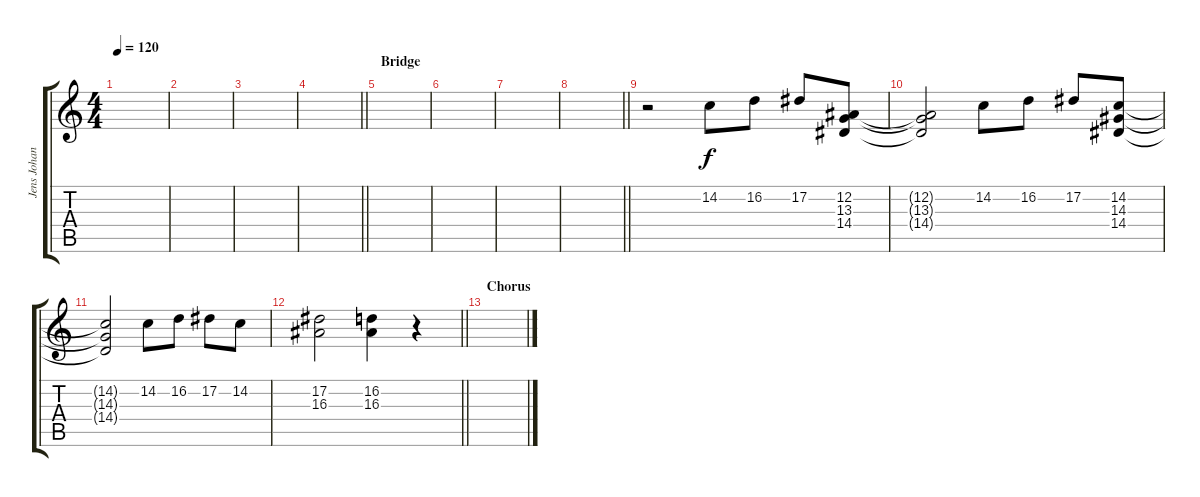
\track ("Jens Johansson" "Jens Johan") {instrument harpsichord}
\staff {score tabs}
\tuning (Eb4 Bb3 Gb3 Db3 Ab2 Eb2) {hide}
\ts (4 4)
\tempo 120
\clef g2
\ks c
|
|
|
\barLineRight lightlight
|
\section ("" "Bridge")
|
|
|
\barLineRight lightlight
|
r.2 14.2.8 16.2.8 17.2.8 (12.2 13.3 14.4).8 |
(12.2{t} 13.3{t} 14.4{t}).2 14.2.8 16.2.8 17.2.8 (14.2 14.3 14.4).8 |
(14.2{t} 14.3{t} 14.4{t}).2 14.2.8 16.2.8 17.2.8 14.2.8 |
\barLineRight lightlight
(17.2 16.3).2 (16.2 16.3).4 r.4 |
\section ("" "Chorus")
